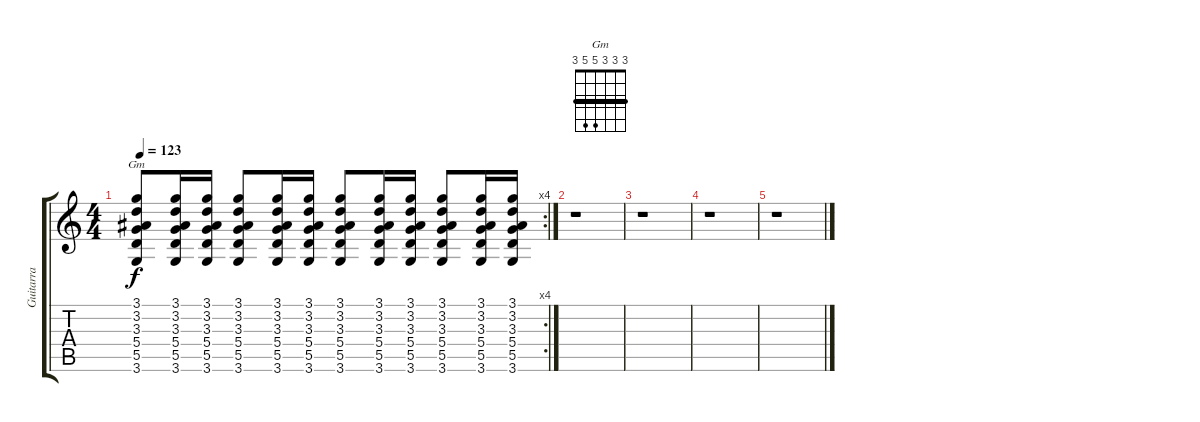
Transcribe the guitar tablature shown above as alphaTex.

\track ("Guitarra" "Guitarra") {instrument acousticguitarnylon}
\staff {score tabs}
\tuning (E4 B3 G3 D3 A2 E2) {hide}
\chord ("Gm" 3 3 3 5 5 3) {barre 3}
\rc 4
\ts (4 4)
\tempo 123
\clef g2
\ks c
(3.1 3.2 3.3 5.4 5.5 3.6).8{ch "Gm" dy f} (3.1 3.2 3.3 5.4 5.5 3.6).16 (3.1 3.2 3.3 5.4 5.5 3.6).16 (3.1 3.2 3.3 5.4 5.5 3.6).8 (3.1 3.2 3.3 5.4 5.5 3.6).16 (3.1 3.2 3.3 5.4 5.5 3.6).16 (3.1 3.2 3.3 5.4 5.5 3.6).8 (3.1 3.2 3.3 5.4 5.5 3.6).16 (3.1 3.2 3.3 5.4 5.5 3.6).16 (3.1 3.2 3.3 5.4 5.5 3.6).8 (3.1 3.2 3.3 5.4 5.5 3.6).16 (3.1 3.2 3.3 5.4 5.5 3.6).16 |
r.1 |
r.1 |
r.1 |
r.1
